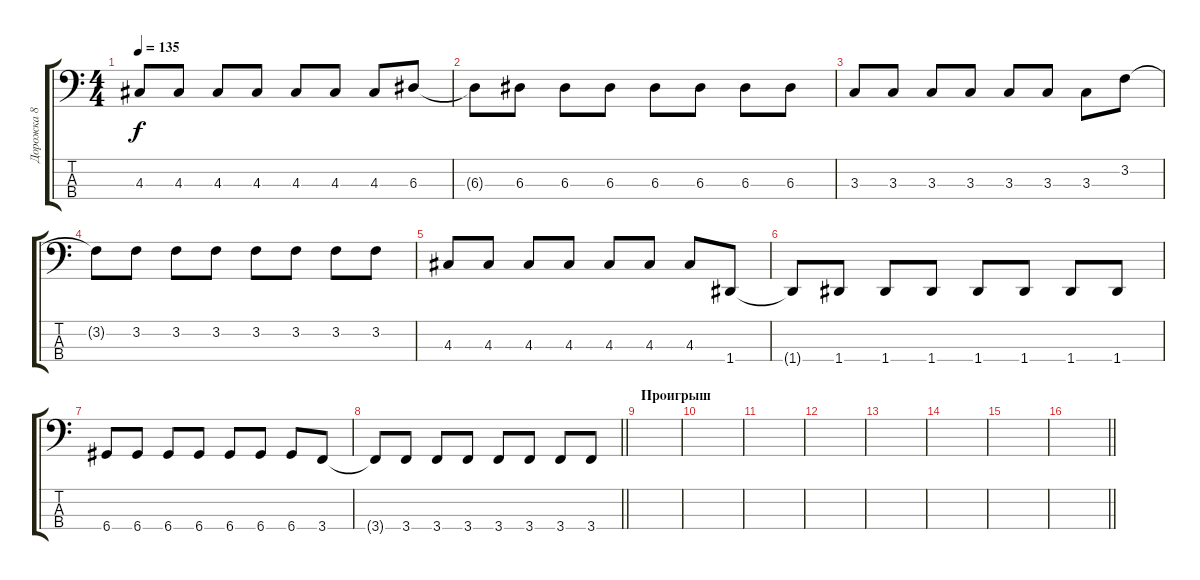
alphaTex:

\track ("Дорожка 8" "Дорожка 8") {instrument electricbasspick}
\staff {score tabs}
\tuning (G2 D2 A1 D1) {hide}
\ts (4 4)
\tempo 135
\clef f4
\ks c
4.3.8{dy f} 4.3.8 4.3.8 4.3.8 4.3.8 4.3.8 4.3.8 6.3.8 |
6.3{t}.8 6.3.8 6.3.8 6.3.8 6.3.8 6.3.8 6.3.8 6.3.8 |
3.3.8 3.3.8 3.3.8 3.3.8 3.3.8 3.3.8 3.3.8 3.2.8 |
3.2{t}.8 3.2.8 3.2.8 3.2.8 3.2.8 3.2.8 3.2.8 3.2.8 |
4.3.8 4.3.8 4.3.8 4.3.8 4.3.8 4.3.8 4.3.8 1.4.8 |
1.4{t}.8 1.4.8 1.4.8 1.4.8 1.4.8 1.4.8 1.4.8 1.4.8 |
6.4.8 6.4.8 6.4.8 6.4.8 6.4.8 6.4.8 6.4.8 3.4.8 |
\barLineRight lightlight
3.4{t}.8 3.4.8 3.4.8 3.4.8 3.4.8 3.4.8 3.4.8 3.4.8 |
\section ("" "Проигрыш")
|
|
|
|
|
|
|
\barLineRight lightlight
